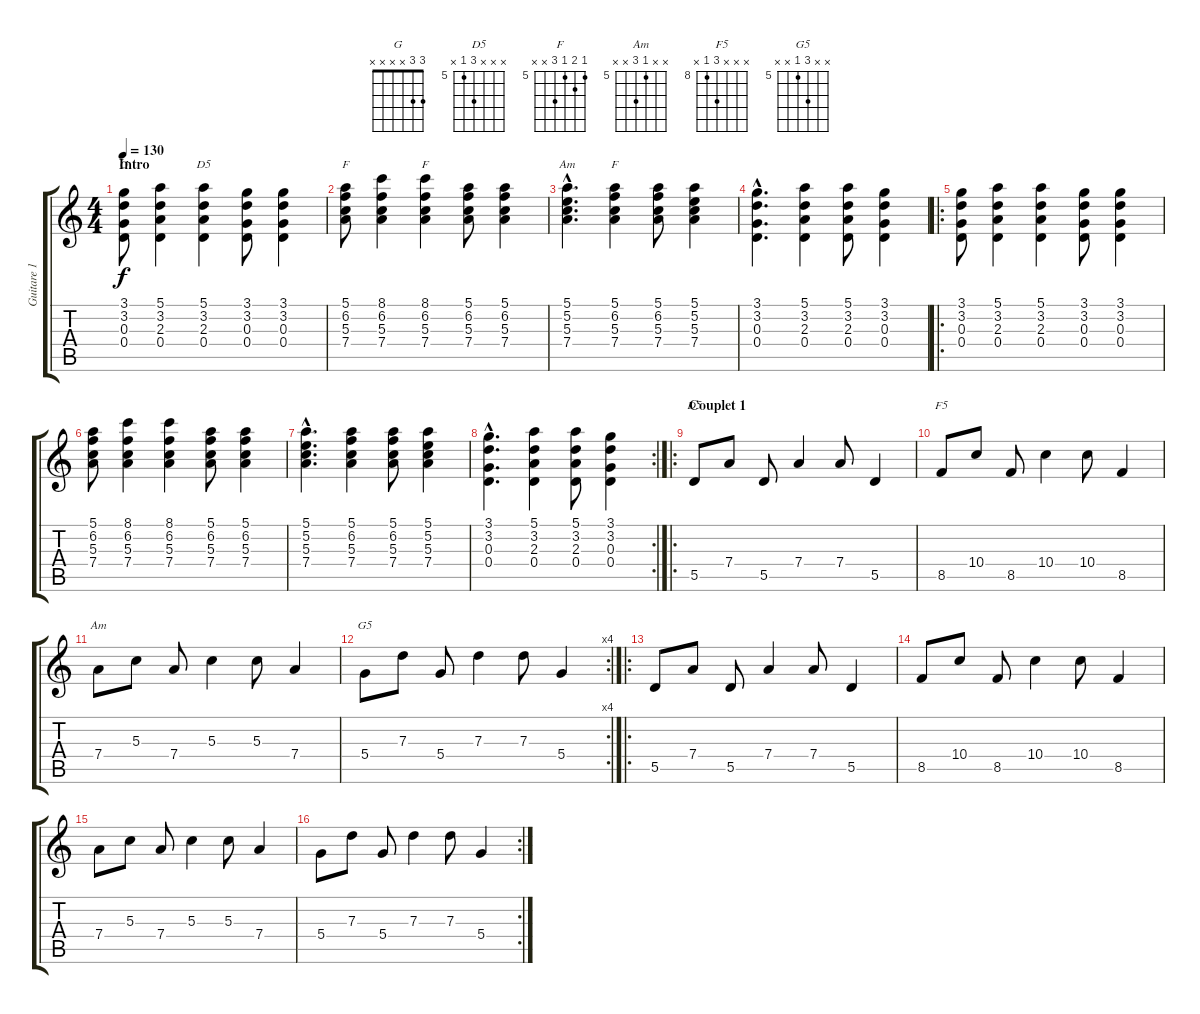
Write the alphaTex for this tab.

\track ("Guitare 1" "Guitare 1") {instrument electricguitarjazz}
\staff {score tabs}
\tuning (E4 B3 G3 D3 A2 E2) {hide}
\chord ("G" 3 3 x x x x)
\chord ("D5" 5 3 2 0 x x)
\chord ("F" 5 6 5 x x x) {firstfret 5}
\chord ("F" 8 6 5 x x x) {firstfret 5}
\chord ("Am" 5 5 5 7 0 8) {firstfret 5 barre 5}
\chord ("F" 5 6 5 7 x x) {firstfret 5}
\chord ("D5" x x x 7 5 x) {firstfret 5}
\chord ("F5" x x x 10 8 x) {firstfret 8}
\chord ("Am" x x 5 7 x x) {firstfret 5}
\chord ("G5" x x 7 5 x x) {firstfret 5}
\ts (4 4)
\section ("" "Intro")
\tempo 130
\clef g2
\ks c
(3.1 3.2 0.3 0.4).8{ch "G" dy f instrument electricguitarjazz} (5.1 3.2 2.3 0.4).4 (5.1 3.2 2.3 0.4).4{ch "D5"} (3.1 3.2 0.3 0.4).8 (3.1 3.2 0.3 0.4).4 |
(5.1 6.2 5.3 7.4).8{ch "F"} (8.1 6.2 5.3 7.4).4 (8.1 6.2 5.3 7.4).4{ch "F"} (5.1 6.2 5.3 7.4).8 (5.1 6.2 5.3 7.4).4 |
(5.1{hac} 5.2{hac} 5.3 7.4{hac}).4{d ch "Am"} (5.1 6.2 5.3 7.4).4{ch "F"} (5.1 6.2 5.3 7.4).8 (5.1 5.2 5.3 7.4).4 |
(3.1{hac} 3.2{hac} 0.3{hac} 0.4{hac}).4{d} (5.1 3.2 2.3 0.4).4 (5.1 3.2 2.3 0.4).8 (3.1 3.2 0.3 0.4).4 |
\ro
(3.1 3.2 0.3 0.4).8 (5.1 3.2 2.3 0.4).4 (5.1 3.2 2.3 0.4).4 (3.1 3.2 0.3 0.4).8 (3.1 3.2 0.3 0.4).4 |
(5.1 6.2 5.3 7.4).8 (8.1 6.2 5.3 7.4).4 (8.1 6.2 5.3 7.4).4 (5.1 6.2 5.3 7.4).8 (5.1 6.2 5.3 7.4).4 |
(5.1{hac} 5.2{hac} 5.3 7.4{hac}).4{d} (5.1 6.2 5.3 7.4).4 (5.1 6.2 5.3 7.4).8 (5.1 5.2 5.3 7.4).4 |
\rc 2
(3.1{hac} 3.2{hac} 0.3{hac} 0.4{hac}).4{d} (5.1 3.2 2.3 0.4).4 (5.1 3.2 2.3 0.4).8 (3.1 3.2 0.3 0.4).4 |
\ro
\section ("" "Couplet 1")
5.5.8{ch "D5" volume 16} 7.4.8 5.5.8 7.4.4 7.4.8 5.5.4 |
8.5.8{ch "F5"} 10.4.8 8.5.8 10.4.4 10.4.8 8.5.4 |
7.4.8{ch "Am"} 5.3.8 7.4.8 5.3.4 5.3.8 7.4.4 |
\rc 4
5.4.8{ch "G5"} 7.3.8 5.4.8 7.3.4 7.3.8 5.4.4 |
\ro
5.5.8 7.4.8 5.5.8 7.4.4 7.4.8 5.5.4 |
8.5.8 10.4.8 8.5.8 10.4.4 10.4.8 8.5.4 |
7.4.8 5.3.8 7.4.8 5.3.4 5.3.8 7.4.4 |
\rc 2
5.4.8 7.3.8 5.4.8 7.3.4 7.3.8 5.4.4
